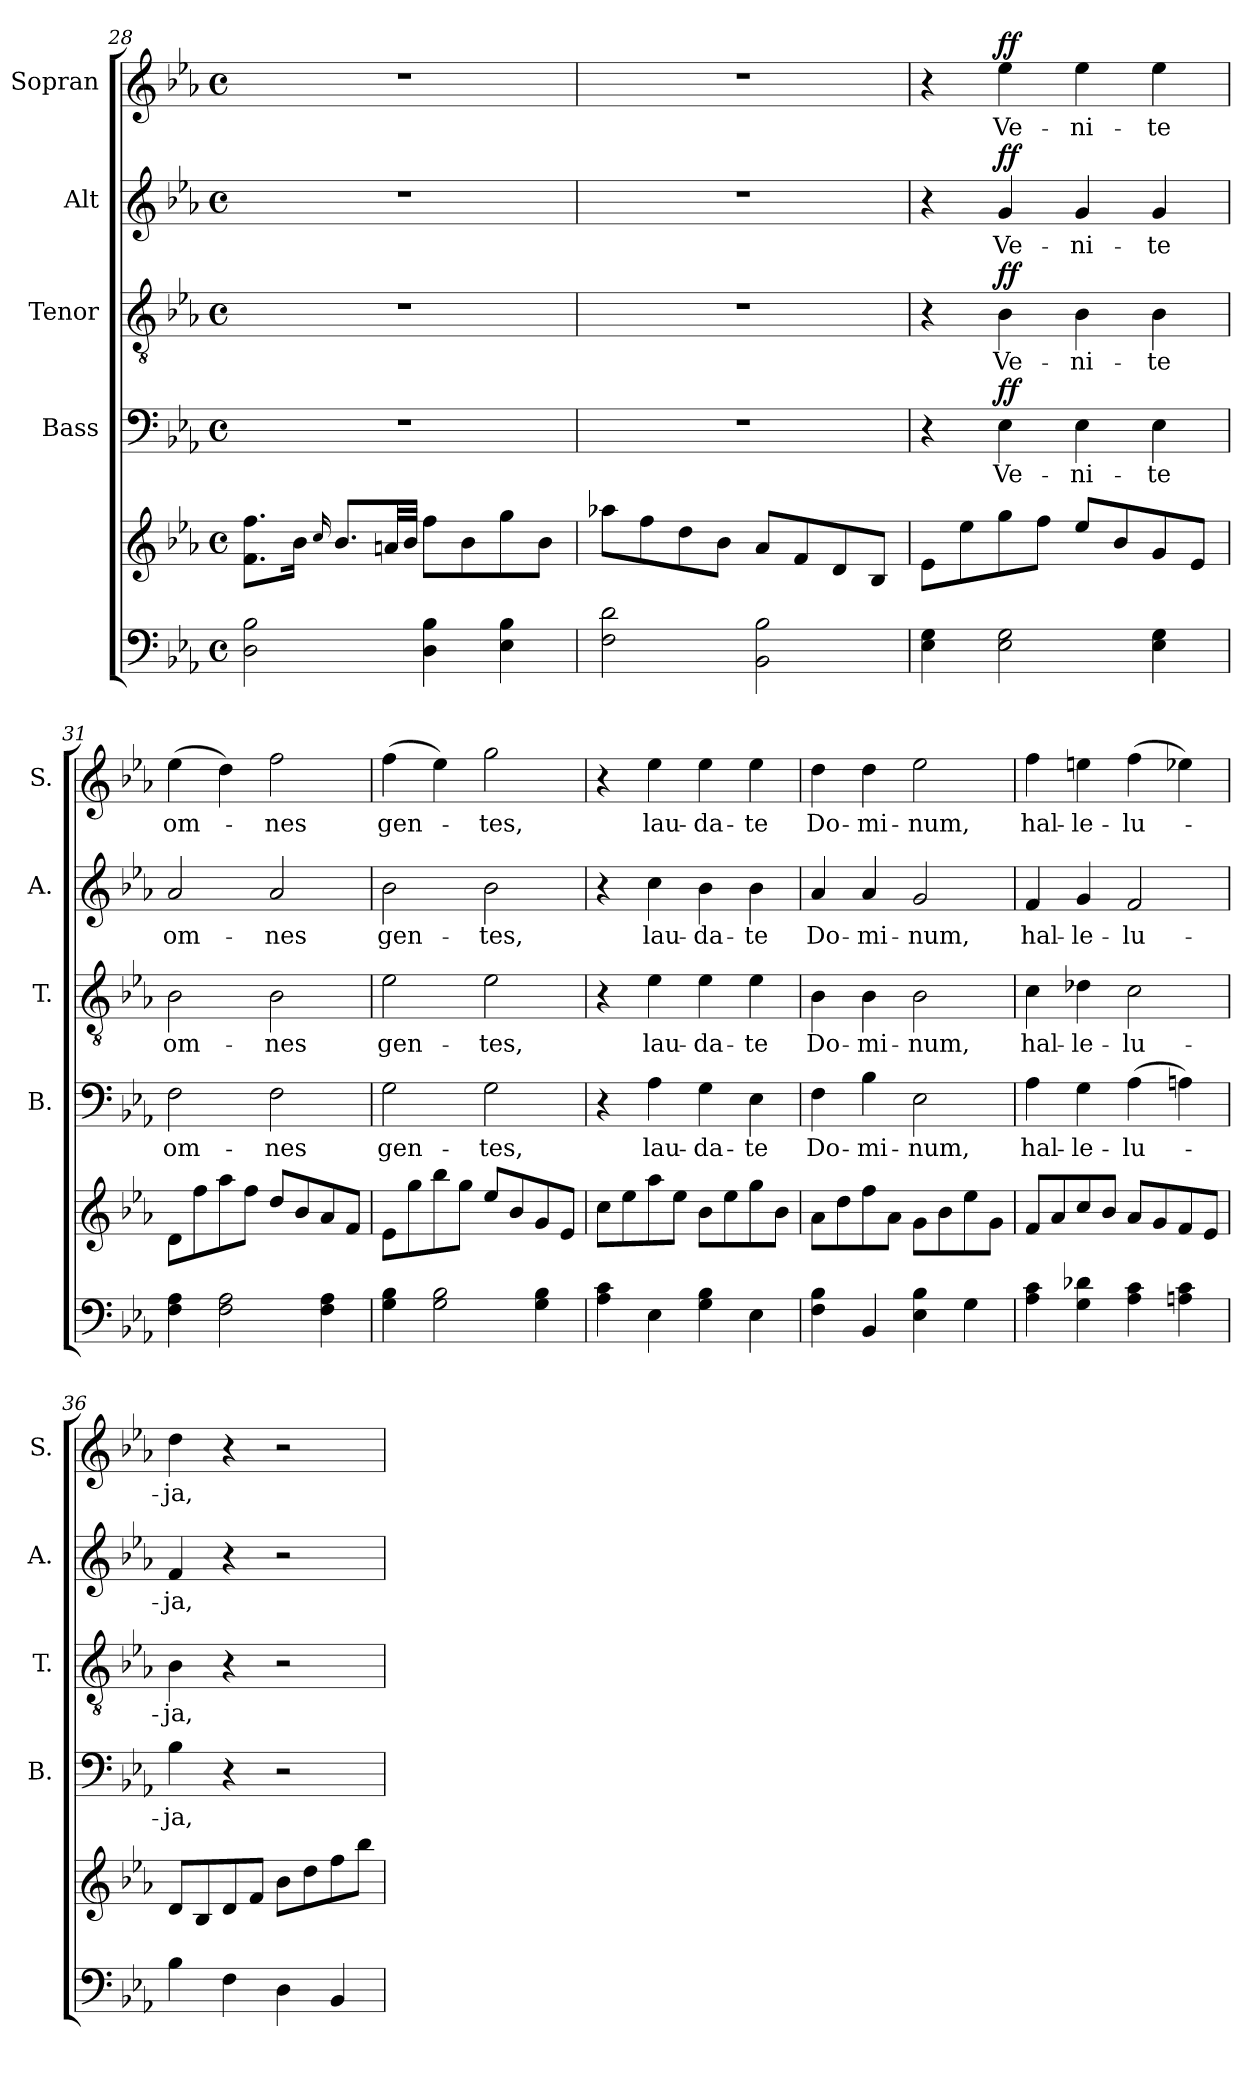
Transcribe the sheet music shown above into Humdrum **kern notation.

**kern	**kern	**kern	**text	**dynam	**kern	**text	**dynam	**kern	**text	**dynam	**kern	**text	**dynam
*part5	*part5	*part4	*part4	*part4	*part3	*part3	*part3	*part2	*part2	*part2	*part1	*part1	*part1
*staff6	*staff5	*staff4	*staff4	*staff4	*staff3	*staff3	*staff3	*staff2	*staff2	*staff2	*staff1	*staff1	*staff1
*	*	*I"Bass	*	*	*I"Tenor	*	*	*I"Alt	*	*	*I"Sopran	*	*
*	*	*I'B.	*	*	*I'T.	*	*	*I'A.	*	*	*I'S.	*	*
*clefF4	*clefG2	*clefF4	*	*	*clefGv2	*	*	*clefG2	*	*	*clefG2	*	*
*k[b-e-a-]	*k[b-e-a-]	*k[b-e-a-]	*	*	*k[b-e-a-]	*	*	*k[b-e-a-]	*	*	*k[b-e-a-]	*	*
*E-:	*E-:	*E-:	*	*	*E-:	*	*	*E-:	*	*	*E-:	*	*
*M4/4	*M4/4	*M4/4	*	*	*M4/4	*	*	*M4/4	*	*	*M4/4	*	*
*met(c)	*met(c)	*met(c)	*	*	*met(c)	*	*	*met(c)	*	*	*met(c)	*	*
=28	=28	=28	=28	=28	=28	=28	=28	=28	=28	=28	=28	=28	=28
2D\ 2B-\	8.f\ 8.ff\L	1r	.	.	1r	.	.	1r	.	.	1r	.	.
.	16b-\Jk	.	.	.	.	.	.	.	.	.	.	.	.
.	16qqcc/	.	.	.	.	.	.	.	.	.	.	.	.
.	8.b-/L	.	.	.	.	.	.	.	.	.	.	.	.
.	32an/LL	.	.	.	.	.	.	.	.	.	.	.	.
.	32b-/JJJ	.	.	.	.	.	.	.	.	.	.	.	.
4D\ 4B-\	8ff\L	.	.	.	.	.	.	.	.	.	.	.	.
.	8b-\	.	.	.	.	.	.	.	.	.	.	.	.
4E-\ 4B-\	8gg\	.	.	.	.	.	.	.	.	.	.	.	.
.	8b-\J	.	.	.	.	.	.	.	.	.	.	.	.
=29	=29	=29	=29	=29	=29	=29	=29	=29	=29	=29	=29	=29	=29
2F\ 2d\	8aa-X\L	1r	.	.	1r	.	.	1r	.	.	1r	.	.
.	8ff\	.	.	.	.	.	.	.	.	.	.	.	.
.	8dd\	.	.	.	.	.	.	.	.	.	.	.	.
.	8b-\J	.	.	.	.	.	.	.	.	.	.	.	.
2BB-\ 2B-\	8a-/L	.	.	.	.	.	.	.	.	.	.	.	.
.	8f/	.	.	.	.	.	.	.	.	.	.	.	.
.	8d/	.	.	.	.	.	.	.	.	.	.	.	.
.	8B-/J	.	.	.	.	.	.	.	.	.	.	.	.
=30	=30	=30	=30	=30	=30	=30	=30	=30	=30	=30	=30	=30	=30
4E-\ 4G\	8e-\L	4r	.	.	4r	.	.	4r	.	.	4r	.	.
.	8ee-\	.	.	.	.	.	.	.	.	.	.	.	.
!	!	!	!LO:LY:b	!LO:DY:a	!	!LO:LY:b	!LO:DY:a	!	!LO:LY:b	!LO:DY:a	!	!LO:LY:b	!LO:DY:a
2E-\ 2G\	8gg\	4E-\	Ve-	ff	4B-\	Ve-	ff	4g/	Ve-	ff	4ee-\	Ve-	ff
.	8ff\J	.	.	.	.	.	.	.	.	.	.	.	.
!	!	!	!LO:LY:b	!	!	!LO:LY:b	!	!	!LO:LY:b	!	!	!LO:LY:b	!
.	8ee-/L	4E-\	-ni-	.	4B-\	-ni-	.	4g/	-ni-	.	4ee-\	-ni-	.
.	8b-/	.	.	.	.	.	.	.	.	.	.	.	.
!	!	!	!LO:LY:b	!	!	!LO:LY:b	!	!	!LO:LY:b	!	!	!LO:LY:b	!
4E-\ 4G\	8g/	4E-\	-te	.	4B-\	-te	.	4g/	-te	.	4ee-\	-te	.
.	8e-/J	.	.	.	.	.	.	.	.	.	.	.	.
=31	=31	=31	=31	=31	=31	=31	=31	=31	=31	=31	=31	=31	=31
!	!	!	!LO:LY:b	!	!	!LO:LY:b	!	!	!LO:LY:b	!	!	!LO:LY:b	!
4F\ 4A-\	8d\L	2F\	om-	.	2B-\	om-	.	2a-/	om-	.	(>4ee-\	om-	.
.	8ff\	.	.	.	.	.	.	.	.	.	.	.	.
2F\ 2A-\	8aa-\	.	.	.	.	.	.	.	.	.	4dd\)	.	.
.	8ff\J	.	.	.	.	.	.	.	.	.	.	.	.
!	!	!	!LO:LY:b	!	!	!LO:LY:b	!	!	!LO:LY:b	!	!	!LO:LY:b	!
.	8dd/L	2F\	-nes	.	2B-\	-nes	.	2a-/	-nes	.	2ff\	-nes	.
.	8b-/	.	.	.	.	.	.	.	.	.	.	.	.
4F\ 4A-\	8a-/	.	.	.	.	.	.	.	.	.	.	.	.
.	8f/J	.	.	.	.	.	.	.	.	.	.	.	.
=32	=32	=32	=32	=32	=32	=32	=32	=32	=32	=32	=32	=32	=32
!	!	!	!LO:LY:b	!	!	!LO:LY:b	!	!	!LO:LY:b	!	!	!LO:LY:b	!
4G\ 4B-\	8e-\L	2G\	gen-	.	2e-\	gen-	.	2b-\	gen-	.	(>4ff\	gen-	.
.	8gg\	.	.	.	.	.	.	.	.	.	.	.	.
2G\ 2B-\	8bb-\	.	.	.	.	.	.	.	.	.	4ee-\)	.	.
.	8gg\J	.	.	.	.	.	.	.	.	.	.	.	.
!	!	!	!LO:LY:b	!	!	!LO:LY:b	!	!	!LO:LY:b	!	!	!LO:LY:b	!
.	8ee-/L	2G\	-tes,	.	2e-\	-tes,	.	2b-\	-tes,	.	2gg\	-tes,	.
.	8b-/	.	.	.	.	.	.	.	.	.	.	.	.
4G\ 4B-\	8g/	.	.	.	.	.	.	.	.	.	.	.	.
.	8e-/J	.	.	.	.	.	.	.	.	.	.	.	.
!!LO:LB:g=z
=33	=33	=33	=33	=33	=33	=33	=33	=33	=33	=33	=33	=33	=33
4A-\ 4c\	8cc\L	4r	.	.	4r	.	.	4r	.	.	4r	.	.
.	8ee-\	.	.	.	.	.	.	.	.	.	.	.	.
!	!	!	!LO:LY:b	!	!	!LO:LY:b	!	!	!LO:LY:b	!	!	!LO:LY:b	!
4E-\	8aa-\	4A-\	lau-	.	4e-\	lau-	.	4cc\	lau-	.	4ee-\	lau-	.
.	8ee-\J	.	.	.	.	.	.	.	.	.	.	.	.
!	!	!	!LO:LY:b	!	!	!LO:LY:b	!	!	!LO:LY:b	!	!	!LO:LY:b	!
4G\ 4B-\	8b-\L	4G\	-da-	.	4e-\	-da-	.	4b-\	-da-	.	4ee-\	-da-	.
.	8ee-\	.	.	.	.	.	.	.	.	.	.	.	.
!	!	!	!LO:LY:b	!	!	!LO:LY:b	!	!	!LO:LY:b	!	!	!LO:LY:b	!
4E-\	8gg\	4E-\	-te	.	4e-\	-te	.	4b-\	-te	.	4ee-\	-te	.
.	8b-\J	.	.	.	.	.	.	.	.	.	.	.	.
=34	=34	=34	=34	=34	=34	=34	=34	=34	=34	=34	=34	=34	=34
!	!	!	!LO:LY:b	!	!	!LO:LY:b	!	!	!LO:LY:b	!	!	!LO:LY:b	!
4F\ 4B-\	8a-\L	4F\	Do-	.	4B-\	Do-	.	4a-/	Do-	.	4dd\	Do-	.
.	8dd\	.	.	.	.	.	.	.	.	.	.	.	.
!	!	!	!LO:LY:b	!	!	!LO:LY:b	!	!	!LO:LY:b	!	!	!LO:LY:b	!
4BB-/	8ff\	4B-\	-mi-	.	4B-\	-mi-	.	4a-/	-mi-	.	4dd\	-mi-	.
.	8a-\J	.	.	.	.	.	.	.	.	.	.	.	.
!	!	!	!LO:LY:b	!	!	!LO:LY:b	!	!	!LO:LY:b	!	!	!LO:LY:b	!
4E-\ 4B-\	8g\L	2E-\	-num,	.	2B-\	-num,	.	2g/	-num,	.	2ee-\	-num,	.
.	8b-\	.	.	.	.	.	.	.	.	.	.	.	.
4G\	8ee-\	.	.	.	.	.	.	.	.	.	.	.	.
.	8g\J	.	.	.	.	.	.	.	.	.	.	.	.
=35	=35	=35	=35	=35	=35	=35	=35	=35	=35	=35	=35	=35	=35
!	!	!	!LO:LY:b	!	!	!LO:LY:b	!	!	!LO:LY:b	!	!	!LO:LY:b	!
4A-\ 4c\	8f/L	4A-\	hal-	.	4c\	hal-	.	4f/	hal-	.	4ff\	hal-	.
.	8a-/	.	.	.	.	.	.	.	.	.	.	.	.
!	!	!	!LO:LY:b	!	!	!LO:LY:b	!	!	!LO:LY:b	!	!	!LO:LY:b	!
4G\ 4d-X\	8cc/	4G\	-le-	.	4d-X\	-le-	.	4g/	-le-	.	4een\	-le-	.
.	8b-/J	.	.	.	.	.	.	.	.	.	.	.	.
!	!	!	!LO:LY:b	!	!	!LO:LY:b	!	!	!LO:LY:b	!	!	!LO:LY:b	!
4A-\ 4c\	8a-/L	(>4A-\	-lu-	.	2c\	-lu-	.	2f/	-lu-	.	(>4ff\	-lu-	.
.	8g/	.	.	.	.	.	.	.	.	.	.	.	.
4An\ 4c\	8f/	4An\)	.	.	.	.	.	.	.	.	4ee-X\)	.	.
.	8e-/J	.	.	.	.	.	.	.	.	.	.	.	.
=36	=36	=36	=36	=36	=36	=36	=36	=36	=36	=36	=36	=36	=36
!	!	!	!LO:LY:b	!	!	!LO:LY:b	!	!	!LO:LY:b	!	!	!LO:LY:b	!
4B-\	8d/L	4B-\	-ja,	.	4B-\	-ja,	.	4f/	-ja,	.	4dd\	-ja,	.
.	8B-/	.	.	.	.	.	.	.	.	.	.	.	.
4F\	8d/	4r	.	.	4r	.	.	4r	.	.	4r	.	.
.	8f/J	.	.	.	.	.	.	.	.	.	.	.	.
4D\	8b-\L	2r	.	.	2r	.	.	2r	.	.	2r	.	.
.	8dd\	.	.	.	.	.	.	.	.	.	.	.	.
4BB-/	8ff\	.	.	.	.	.	.	.	.	.	.	.	.
.	8bb-\J	.	.	.	.	.	.	.	.	.	.	.	.
=	=	=	=	=	=	=	=	=	=	=	=	=	=
*-	*-	*-	*-	*-	*-	*-	*-	*-	*-	*-	*-	*-	*-
